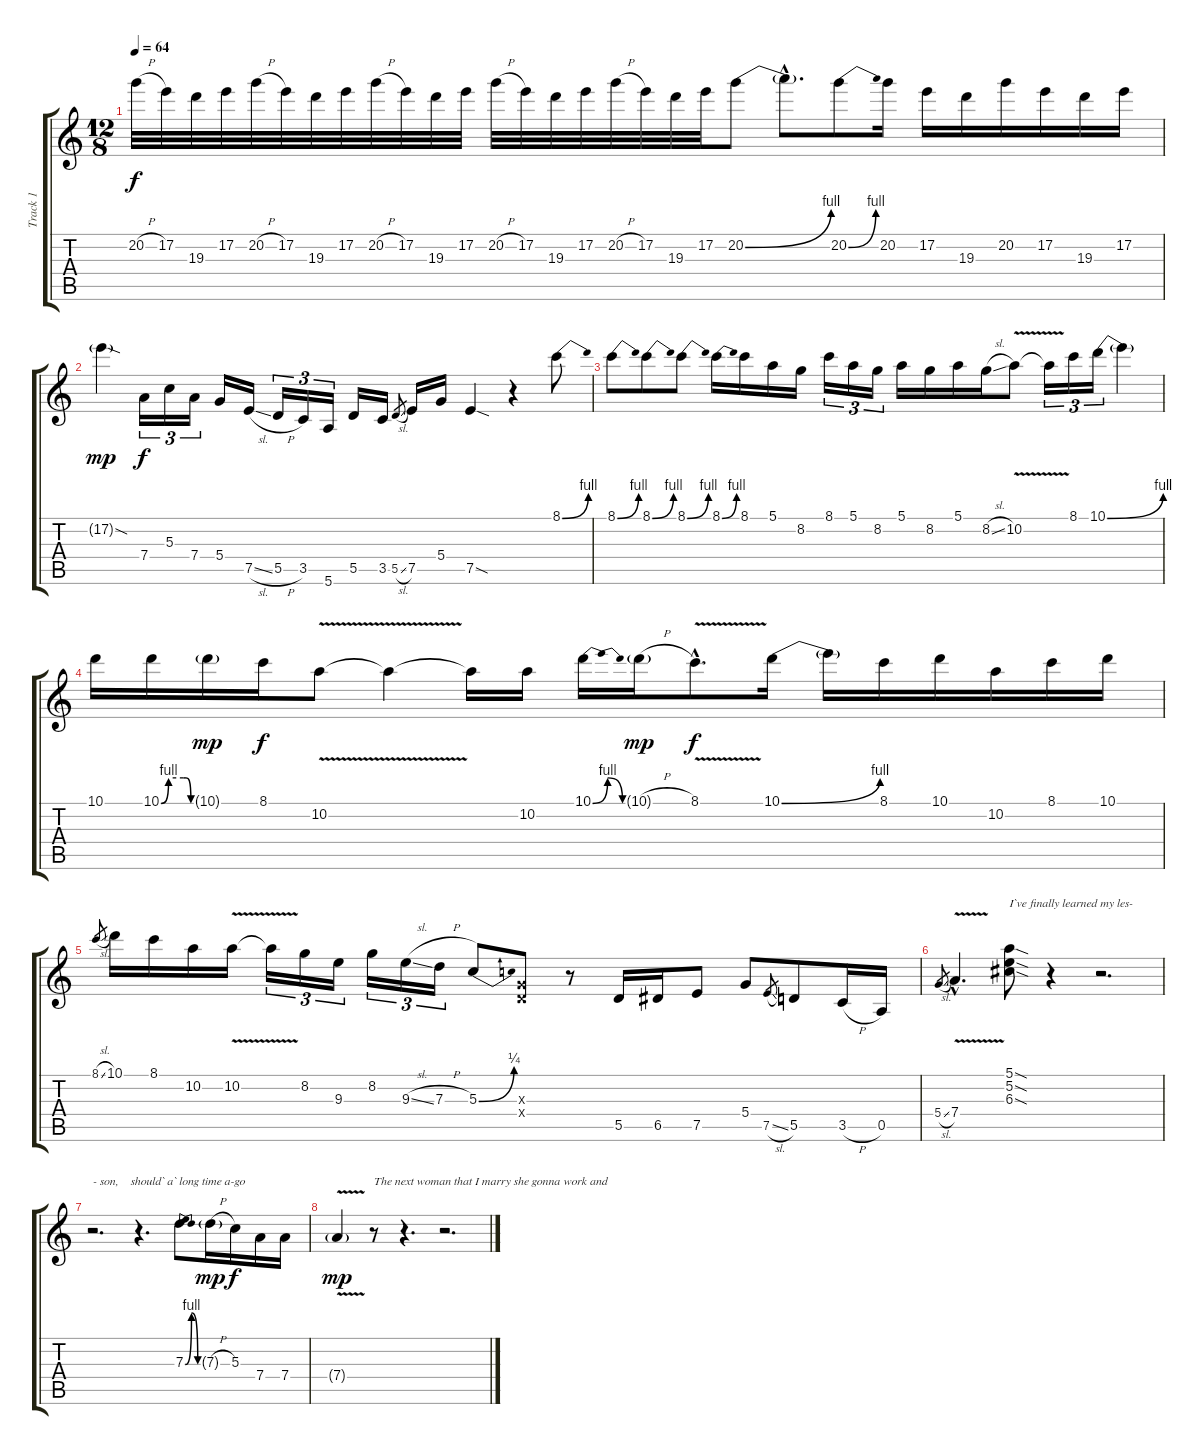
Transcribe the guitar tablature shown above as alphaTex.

\track ("Track 1" "Track 1") {instrument overdrivenguitar}
\staff {score tabs}
\tuning (E4 B3 G3 D3 A2 E2) {hide}
\ts (12 8)
\tempo 64
\clef g2
\ks c
20.2{h}.32{dy f} 17.2.32 19.3.32 17.2.32 20.2{h}.32 17.2.32 19.3.32 17.2.32 20.2{h}.32 17.2.32 19.3.32 17.2.32 20.2{h}.32 17.2.32 19.3.32 17.2.32 20.2{h}.32 17.2.32 19.3.32 17.2.32 20.2{be (bend 0 0 60 4)}.8 20.2{hac t}.8{d} 20.2{be (bend 0 0 60 4)}.8 20.2.16 17.2.16 19.3.16 20.2.16 17.2.16 19.3.16 17.2.16 |
17.2{sod g}.4{dy mp} 7.4.16{tu (3 2) dy f} 5.3.16{tu (3 2)} 7.4.16{tu (3 2)} 5.4.16 7.5{sl}.16 5.5{h}.16{tu (3 2)} 3.5.16{tu (3 2)} 5.6.16{tu (3 2)} 5.5.16 3.5.16 5.5{sl}.8{gr} 7.5.16 5.4.16 7.5{sod}.4 r.4 8.1{be (bend 0 0 60 4)}.8 |
8.1{be (bend 0 0 60 4)}.8 8.1{be (bend 0 0 60 4)}.8 8.1{be (bend 0 0 60 4)}.8 8.1{be (bend 0 0 60 4)}.16 8.1.16 5.1.16 8.2.16 8.1.16{tu (3 2)} 5.1.16{tu (3 2)} 8.2.16{tu (3 2)} 5.1.16 8.2.16 5.1.16 8.2{sl}.16 10.2{v}.8 10.2{t}.16{tu (3 2)} 8.1.16{tu (3 2)} 10.1{be (bend 0 0 60 4)}.16{tu (3 2)} 10.1{t}.4 |
10.1.16 10.1{be (custom 0 0 15 4 45 4 50 4 60 0)}.16 10.1{g}.16{dy mp} 8.1.16{dy f} 10.2{v}.8 10.2{t}.4 10.2{t}.16 10.2.16 10.1{be (bendrelease 0 0 15 4 45 4 60 0)}.16 10.1{h g}.16{dy mp} 8.1{v hac}.8{d dy f} 10.1{be (bend 0 0 60 4)}.16 10.1{t}.16 8.1.16 10.1.16 10.2.16 8.1.16 10.1.16 |
8.1{sl}.8{gr} 10.1.16 8.1.16 10.2.16 10.2{v}.16 10.2{t}.16{tu (3 2)} 8.2.16{tu (3 2)} 9.3.16{tu (3 2)} 8.2.16{tu (3 2)} 9.3{sl}.16{tu (3 2)} 7.3{h}.16{tu (3 2)} 5.3{be (bend 0 0 60 1)}.8 (0.3{x} 0.4{x}).8 r.8 5.5.16 6.5.16 7.5.8 5.4.8 7.5{sl}.8{gr} 5.5.8 3.5{h}.16 0.5.16 |
5.4{sl}.8{gr} 7.4{v hac}.4{d} (5.1{sod} 5.2{sod} 6.3{sod}).8{txt "I`ve finally learned my les-"} r.4 r.2{d} |
r.2{d txt "- son,    should` a` long time a-go"} r.4{d} 7.3{be (bendrelease 0 0 15 4 45 4 60 0)}.8 7.3{h g}.16{dy mp} 5.3.16{dy f} 7.4.16 7.4.16 |
7.4{v g}.4{dy mp} r.8{txt "The next woman that I marry she gonna work and "} r.4{d} r.2{d}
